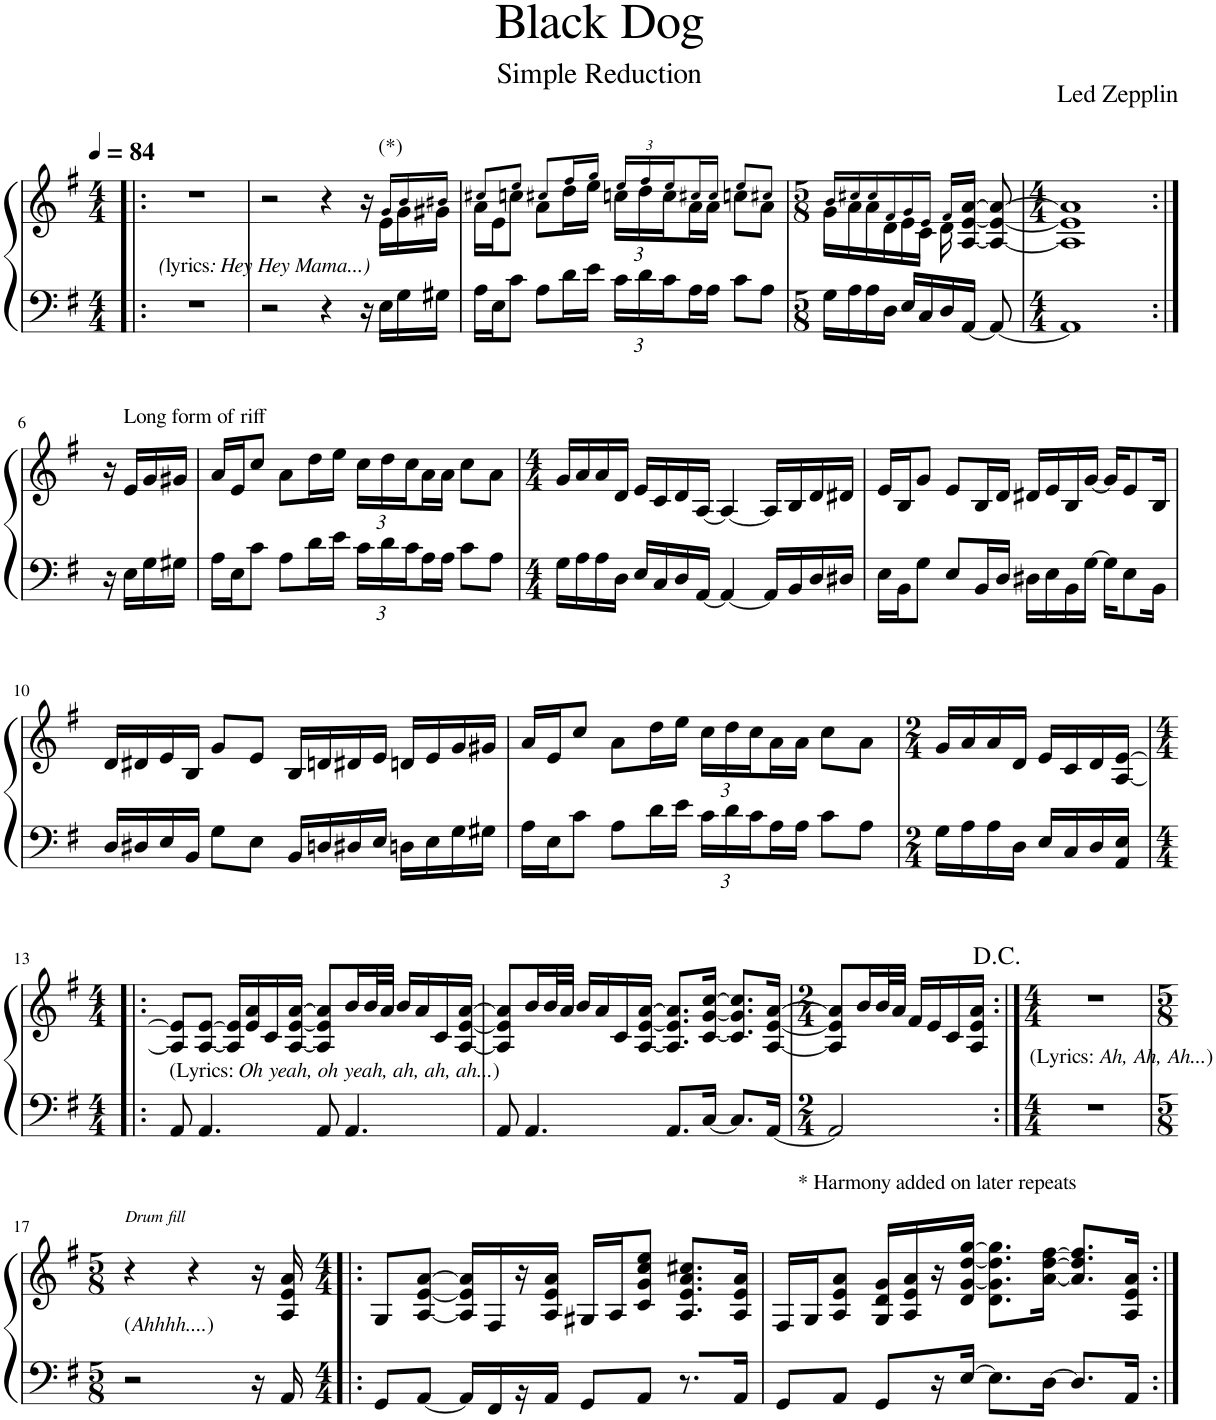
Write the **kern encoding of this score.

**kern	**kern
*part1	*part1
*staff2	*staff1
*I"Piano	*
*I'Pno.	*
*clefF4	*clefG2
*k[f#]	*k[f#]
*M4/4	*M4/4
*MM84	*MM84
=1!|:	=1!|:
!	!LO:TX:b:i:t=(
!	!LO:TX:b:t=lyrics
!	!LO:TX:b:i:t=&colon; Hey Hey Mama...)
1r	1r
=2	=2
*	*^
2r	2r	16ryy
*	*v	*v
4r	4r
16r	16r
*	*^
!	!LO:TX:a:t=(*)	!
16E\LL	16g/LL	16e\LL
16G\	16b/	16g\
16G#X\JJ	16b#X/JJ	16g#X\JJ
=3	=3	=3
16A\LL	8cc#X/L	16a\LL
16E\J	.	16e\J
8c\J	8ee/J	8ccn\J
8A\L	8cc#X/L	8a\L
16d\L	16ff#/L	16dd\L
16e\JJ	16gg/JJ	16ee\JJ
*Xbrackettup	*Xbrackettup	*
24c\LL	24ee/LL	24ccn\LL
24d\	24ff#/	24dd\
24c\	24ee/	24cc\
16A\	16cc#X/	16a\
16A\JJ	16cc#/JJ	16a\JJ
8c\L	8ee/L	8ccn\L
8A\J	8cc#X/J	8a\J
=4	=4	=4
*M5/8	*M5/8	*
16G\LL	16b/LL	16g\LL
16A\	16cc#X/	16a\
16A\	16cc#/	16a\
16D\JJ	16f#/	16d\
16E/LL	16g/	16e\
16C/	16e/JJ	16c\JJ
16D/	16f#/LL	16d\
[16AA/JJ	[16A/ [16e/ [16a/JJ	16ryy
8AA/_	8A/_ 8e/_ 8a/_	8ryy
*	*v	*v
=5	=5
*M4/4	*M4/4
1AA]	1A] 1e] 1a]
!!LO:LB:g=z
=6:|!	=6:|!
16r	16r
!	!LO:TX:a:t=Long form of riff
16E\LL	16e/LL
16G\	16g/
16G#X\JJ	16g#X/JJ
=7	=7
16A\LL	16a/LL
16E\J	16e/J
8c\J	8cc/J
8A\L	8a\L
16d\L	16dd\L
16e\JJ	16ee\JJ
24c\LL	24cc\LL
24d\	24dd\
24c\	24cc\
16A\	16a\
16A\JJ	16a\JJ
8c\L	8cc\L
8A\J	8a\J
=8	=8
*M4/4	*M4/4
16G\LL	16g/LL
16A\	16a/
16A\	16a/
16D\JJ	16d/JJ
16E/LL	16e/LL
16C/	16c/
16D/	16d/
[16AA/JJ	[16A/JJ
4AA/_	4A/_
16AA/LL]	16A/LL]
16BB/	16B/
16D/	16d/
16D#X/JJ	16d#X/JJ
=9	=9
16E\LL	16e/LL
16BB\J	16B/J
8G\J	8g/J
8E/L	8e/L
16BB/L	16B/L
16D/JJ	16d/JJ
16D#X\LL	16d#X/LL
16E\	16e/
16BB\	16B/
[16G\JJ	[16g/JJ
16G\KL]	16g/KL]
8E\	8e/
16BB\Jk	16B/Jk
!!LO:LB:g=z
=10	=10
16D/LL	16d/LL
16D#X/	16d#X/
16E/	16e/
16BB/JJ	16B/JJ
8G\L	8g/L
8E\J	8e/J
16BB/LL	16B/LL
16Dn/	16dn/
16D#X/	16d#X/
16E/JJ	16e/JJ
16Dn\LL	16dn/LL
16E\	16e/
16G\	16g/
16G#X\JJ	16g#X/JJ
=11	=11
16A\LL	16a/LL
16E\J	16e/J
8c\J	8cc/J
8A\L	8a\L
16d\L	16dd\L
16e\JJ	16ee\JJ
24c\LL	24cc\LL
24d\	24dd\
24c\	24cc\
16A\	16a\
16A\JJ	16a\JJ
8c\L	8cc\L
8A\J	8a\J
=12	=12
*M2/4	*M2/4
16G\LL	16g/LL
16A\	16a/
16A\	16a/
16D\JJ	16d/JJ
16E/LL	16e/LL
16C/	16c/
16D/	16d/
16AA/ 16E/JJ	[16A/ [16e/JJ
!!LO:LB:g=z
=13!|:	=13!|:
*M4/4	*M4/4
!	!LO:TX:b:t=(Lyrics&colon;
!	!LO:TX:b:i:t=Oh yeah, oh yeah, ah, ah, ah...
!	!LO:TX:b:t=)
8AA/	8A/] 8e/]L
4.AA/	[8A/ [8e/J
.	16A/] 16e/]LL
.	16e/ 16a/
.	16c/
.	[16A/ [16e/ [16a/JJ
8AA/	8A/] 8e/] 8a/]L
4.AA/	16b/L
.	32b/L
.	32a/JJJ
.	16b/LL
.	16a/
.	16c/
.	[16A/ [16e/ [16a/JJ
=14	=14
8AA/	8A/] 8e/] 8a/]L
4.AA/	16b/L
.	32b/L
.	32a/JJJ
.	16b/LL
.	16a/
.	16c/
.	[16A/ [16e/ [16a/JJ
8.AA/L	8.A/] 8.e/] 8.a/]L
[16C/Jk	[16c/ [16g/ [16cc/Jk
8.C/L]	8.c/] 8.g/] 8.cc/]L
[16AA/Jk	[16A/ [16e/ [16a/Jk
=15	=15
*M2/4	*M2/4
!LO:TX:b:t=* Harmony added on later repeats	!
2AA/]	8A/] 8e/] 8a/]L
.	16b/L
.	32b/L
.	32a/JJJ
.	16f#/LL
.	16e/
.	16c/
.	16A/ 16e/ 16a/JJ
=16:|!	=16:|!
*M4/4	*M4/4
!LO:TX:a:t=(Lyrics&colon;	!
!LO:TX:a:i:t=Ah, Ah, Ah...	!
!LO:TX:a:t=)	!
1r	1r
!!LO:LB:g=z
=17	=17
*M5/8	*M5/8
!	!LO:TX:b:t=(
!	!LO:TX:b:i:t=Ahhhh....
!	!LO:TX:b:t=)
!	!LO:TX:a:i:t=Drum fill
2r	4r
.	4r
16r	16r
16AA/	16A/ 16e/ 16a/
=18!|:	=18!|:
*M4/4	*M4/4
8GG/L	8G/L
[8AA/J	[8A/ [8e/ [8a/J
16AA/LL]	16A/] 16e/] 16a/]LL
16FF#/	16F#/
16r	16r
16AA/JJ	16A/ 16e/ 16a/JJ
8GG/L	16G#X/LL
.	16A/J
8AA/J	8c/ 8g/ 8cc/ 8ee/J
8.r	8.A/ 8.e/ 8.a/ 8.cc#X/L
16AA/Jk	16A/ 16e/ 16a/Jk
=19	=19
8GG/L	16F#/LL
.	16G/J
8AA/J	8A/ 8e/ 8a/J
8GG/L	16G/ 16d/ 16g/LL
.	16A/ 16e/ 16a/
16r	16r
[16E/JJ	16d/ [16g/ [16dd/ [16gg/JJ
8.E\L]	8.d\ 8.g\] 8.dd\] 8.gg\]L
[16D\Jk	[16a\ [16dd\ [16ff#\Jk
8.D/L]	8.a/] 8.dd/] 8.ff#/]L
16AA/Jk	16A/ 16e/ 16a/Jk
=:|!	=:|!
*-	*-
